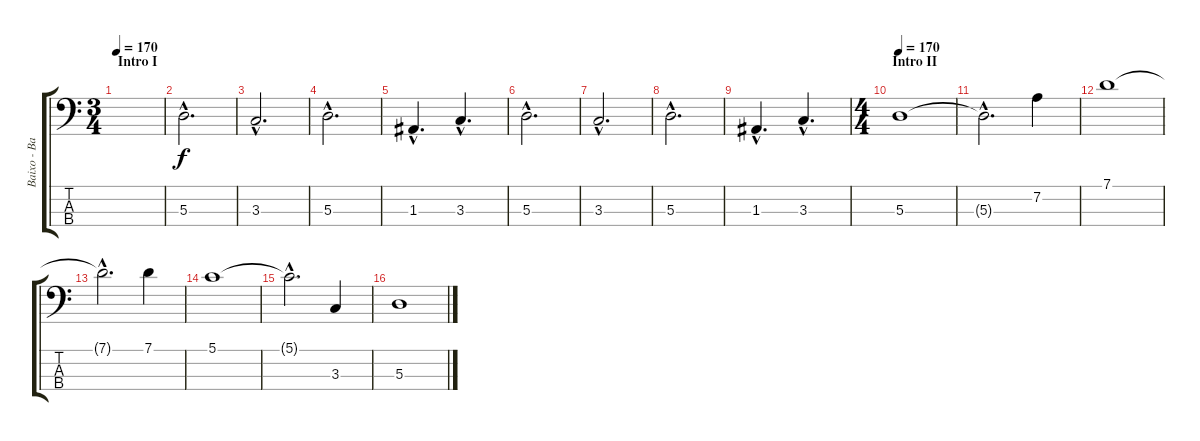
\track ("Baixo - Bass" "Baixo - Ba") {instrument electricbassfinger}
\staff {score tabs}
\tuning (G2 D2 A1 E1) {hide}
\ts (3 4)
\section ("" "Intro I")
\tempo 170
\tempo 120
\tempo 170
\clef f4
\ks c
|
5.3{hac}.2{d} |
3.3{hac}.2{d} |
5.3{hac}.2{d} |
1.3{hac}.4{d} 3.3{hac}.4{d} |
5.3{hac}.2{d} |
3.3{hac}.2{d} |
5.3{hac}.2{d} |
1.3{hac}.4{d} 3.3{hac}.4{d} |
\ts (4 4)
\section ("" "Intro II")
\tempo 170
5.3.1 |
5.3{hac t}.2{d} 7.2.4 |
7.1.1 |
7.1{hac t}.2{d} 7.1.4 |
5.1.1 |
5.1{hac t}.2{d} 3.3.4 |
5.3.1
